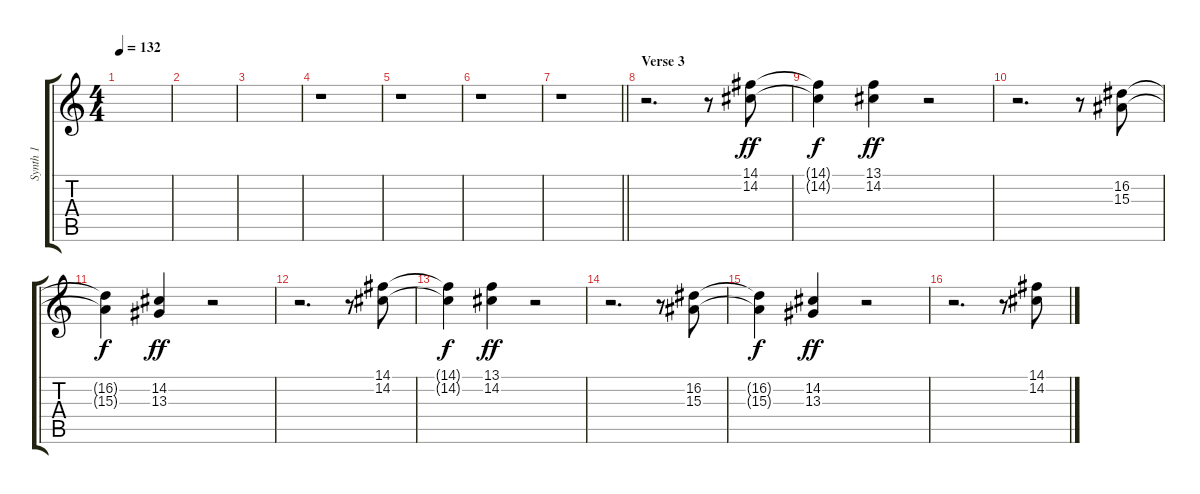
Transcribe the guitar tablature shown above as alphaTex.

\track ("Synth 1" "Synth 1") {instrument rockorgan}
\staff {score tabs}
\tuning (E4 B3 G3 D3 A2 E2) {hide}
\ts (4 4)
\tempo 132
\clef g2
\ks c
|
|
|
r.1 |
r.1 |
r.1 |
\barLineRight lightlight
r.1 |
\section ("" "Verse 3")
r.2{d} r.8 (14.1 14.2).8{dy ff} |
(14.1{t} 14.2{t}).4{dy f} (13.1 14.2).4{dy ff} r.2 |
r.2{d} r.8 (16.2 15.3).8 |
(16.2{t} 15.3{t}).4{dy f} (14.2 13.3).4{dy ff} r.2 |
r.2{d} r.8 (14.1 14.2).8 |
(14.1{t} 14.2{t}).4{dy f} (13.1 14.2).4{dy ff} r.2 |
r.2{d} r.8 (16.2 15.3).8 |
(16.2{t} 15.3{t}).4{dy f} (14.2 13.3).4{dy ff} r.2 |
r.2{d} r.8 (14.1 14.2).8
